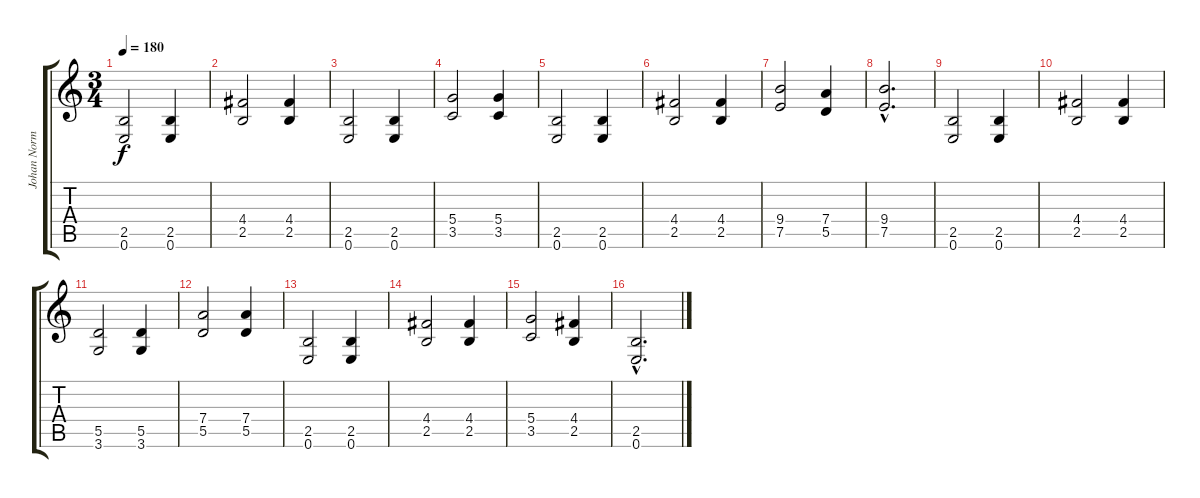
\track ("Johan Norman (RYTHYM)" "Johan Norm") {instrument distortionguitar}
\staff {score tabs}
\tuning (E4 B3 G3 D3 A2 E2) {hide}
\ts (3 4)
\tempo 180
\clef g2
\ks c
(2.5 0.6).2{dy f} (2.5 0.6).4 |
(4.4 2.5).2 (4.4 2.5).4 |
(2.5 0.6).2 (2.5 0.6).4 |
(5.4 3.5).2 (5.4 3.5).4 |
(2.5 0.6).2 (2.5 0.6).4 |
(4.4 2.5).2 (4.4 2.5).4 |
(9.4 7.5).2 (7.4 5.5).4 |
(9.4{hac} 7.5{hac}).2{d} |
(2.5 0.6).2 (2.5 0.6).4 |
(4.4 2.5).2 (4.4 2.5).4 |
(5.5 3.6).2 (5.5 3.6).4 |
(7.4 5.5).2 (7.4 5.5).4 |
(2.5 0.6).2 (2.5 0.6).4 |
(4.4 2.5).2 (4.4 2.5).4 |
(5.4 3.5).2 (4.4 2.5).4 |
(2.5{hac} 0.6{hac}).2{d}
